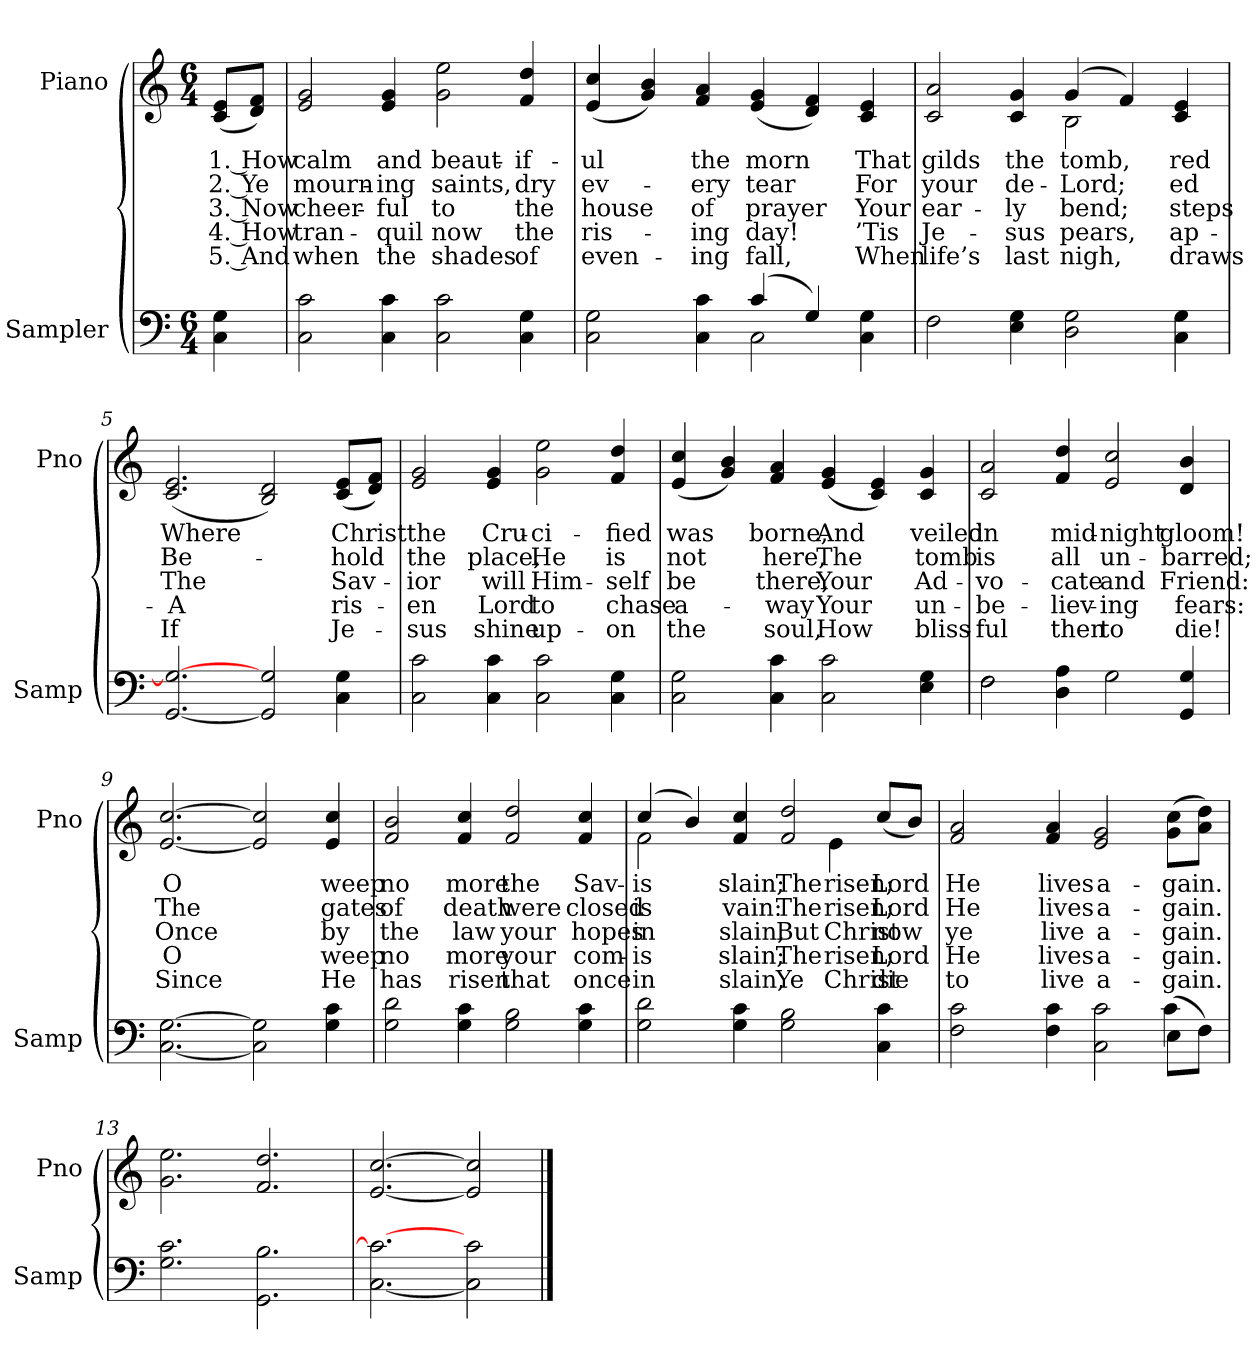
**kern	**kern	**text	**text	**text	**text	**text
*part2	*part1	*part1	*part1	*part1	*part1	*part1
*staff2	*staff1	*staff1	*staff1	*staff1	*staff1	*staff1
*I"Sampler	*I"Piano	*	*	*	*	*
*I'Samp	*I'Pno	*	*	*	*	*
*clefF4	*clefG2	*	*	*	*	*
*M6/4	*M6/4	*	*	*	*	*
=1	=1	=1	=1	=1	=1	=1
4C 4G	(8c/ 8e/L	1. How	2. Ye	3. Now	4. How	5. And
.	8d/ 8f/J)	.	.	.	.	.
=2	=2	=2	=2	=2	=2	=2
2C 2c	2e 2g	calm	mourn-	cheer-	tran-	when
4C 4c	4e 4g	and	-ing	-ful	-quil	the
2C 2c	2g 2ee	beaut-	saints,	to	now	shades
4C 4G	4f 4dd	-if-	dry	the	the	of
=3	=3	=3	=3	=3	=3	=3
*^	*	*	*	*	*	*
2C 2G	2.ryy	(4e 4cc	-ul	ev-	house	ris-	even-
.	.	4g 4b)	.	.	.	.	.
4C 4c	.	4f 4a	the	-ery	of	-ing	-ing
(4c/	2C	(4e 4g	morn	tear	prayer	day!	fall,
4G/)	.	4d 4f)	.	.	.	.	.
4C 4G	4ryy	4c 4e	That	For	Your	’Tis	When
*v	*v	*	*	*	*	*	*
=4	=4	=4	=4	=4	=4	=4
*	*^	*	*	*	*	*
2F	2c 2a	2.ryy	gilds	your	ear-	Je-	life’s
4E 4G	4c 4g	.	the	de-	-ly	-sus	last
2D 2G	(4g/	2B	tomb,	Lord;	bend;	-pears,	nigh,
.	4f/)	.	.	.	.	.	.
4C 4G	4c 4e	4ryy	-red	-ed	-steps	ap-	draws
*	*v	*v	*	*	*	*	*
=5	=5	=5	=5	=5	=5	=5
[2.GG 2.G_	(2.c 2.e	Where	Be-	The	A	If
2GG] 2G	2B 2d)	.	.	.	.	.
4C 4G	(8c/ 8e/L	Christ	-hold	Sav-	ris-	Je-
.	8d/ 8f/J)	.	.	.	.	.
=6	=6	=6	=6	=6	=6	=6
2C 2c	2e 2g	the	the	-ior	-en	-sus
4C 4c	4e 4g	Cru-	place,	will	Lord	shine
2C 2c	2g 2ee	-ci-	He	Him-	to	up-
4C 4G	4f 4dd	-fied	is	-self	chase	-on
=7	=7	=7	=7	=7	=7	=7
2C 2G	(4e 4cc	was	not	be	a-	the
.	4g 4b)	.	.	.	.	.
4C 4c	4f 4a	borne,	here,	there,	-way	soul,
2C 2c	(4e 4g	And	The	Your	Your	How
.	4c 4e)	.	.	.	.	.
4E 4G	4c 4g	veiled	tomb	Ad-	un-	bliss-
=8	=8	=8	=8	=8	=8	=8
*^	*	*	*	*	*	*
2F\	2F	2c 2a	in	is	-vo-	-be-	-ful
4D 4A	1ryy	4f 4dd	mid-	all	-cate	-liev-	then
2G	.	2e 2cc	-night	un-	and	-ing	to
4GG 4G	.	4d 4b	gloom!	-barred;	Friend:	fears:	die!
*v	*v	*	*	*	*	*	*
=9	=9	=9	=9	=9	=9	=9
[2.C [2.G	[2.e [2.cc	O	The	Once	O	Since
2C] 2G]	2e] 2cc]	.	.	.	.	.
4G 4c	4e 4cc	weep	gates	by	weep	He
=10	=10	=10	=10	=10	=10	=10
2G 2d	2f 2b	no	of	the	no	has
4G 4c	4f 4cc	more	death	law	more	risen
2G 2B	2f 2dd	the	were	your	your	that
4G 4c	4f 4cc	Sav-	closed	hopes	com-	once
=11	=11	=11	=11	=11	=11	=11
*	*^	*	*	*	*	*
2G 2d	(4cc/	2f	is	is	in	is	in
.	4b/)	.	.	.	.	.	.
4G 4c	4f 4cc	2ryy	slain;	vain:	slain,	slain;	slain,
2G 2B	2f 2dd	.	The	The	But	The	Ye
.	.	4e	risen;	risen;	Christ	risen;	Christ
4C 4c	(8cc/L	4ryy	Lord	Lord	now	Lord	die
.	8b/J)	.	.	.	.	.	.
*	*v	*v	*	*	*	*	*
=12	=12	=12	=12	=12	=12	=12
*^	*	*	*	*	*	*
2F 2c	4ryy	2f 2a	He	He	ye	He	to
*v	*v	*	*	*	*	*	*
4F 4c	4f 4a	lives	lives	live	lives	live
2C 2c	2e 2g	a-	a-	a-	a-	a-
*^	*	*	*	*	*	*
(8E\L	4c	(8g\ 8cc\L	-gain.	-gain.	-gain.	-gain.	-gain.
8F\J)	.	8a\ 8dd\J)	.	.	.	.	.
*v	*v	*	*	*	*	*	*
=13	=13	=13	=13	=13	=13	=13
2.G 2.c	2.g 2.ee	.	.	.	.	.
2.GG 2.B	2.f 2.dd	.	.	.	.	.
=14	=14	=14	=14	=14	=14	=14
[2.C 2.c_	[2.e [2.cc	.	.	.	.	.
2C] 2c	2e] 2cc]	.	.	.	.	.
==	==	==	==	==	==	==
*-	*-	*-	*-	*-	*-	*-
